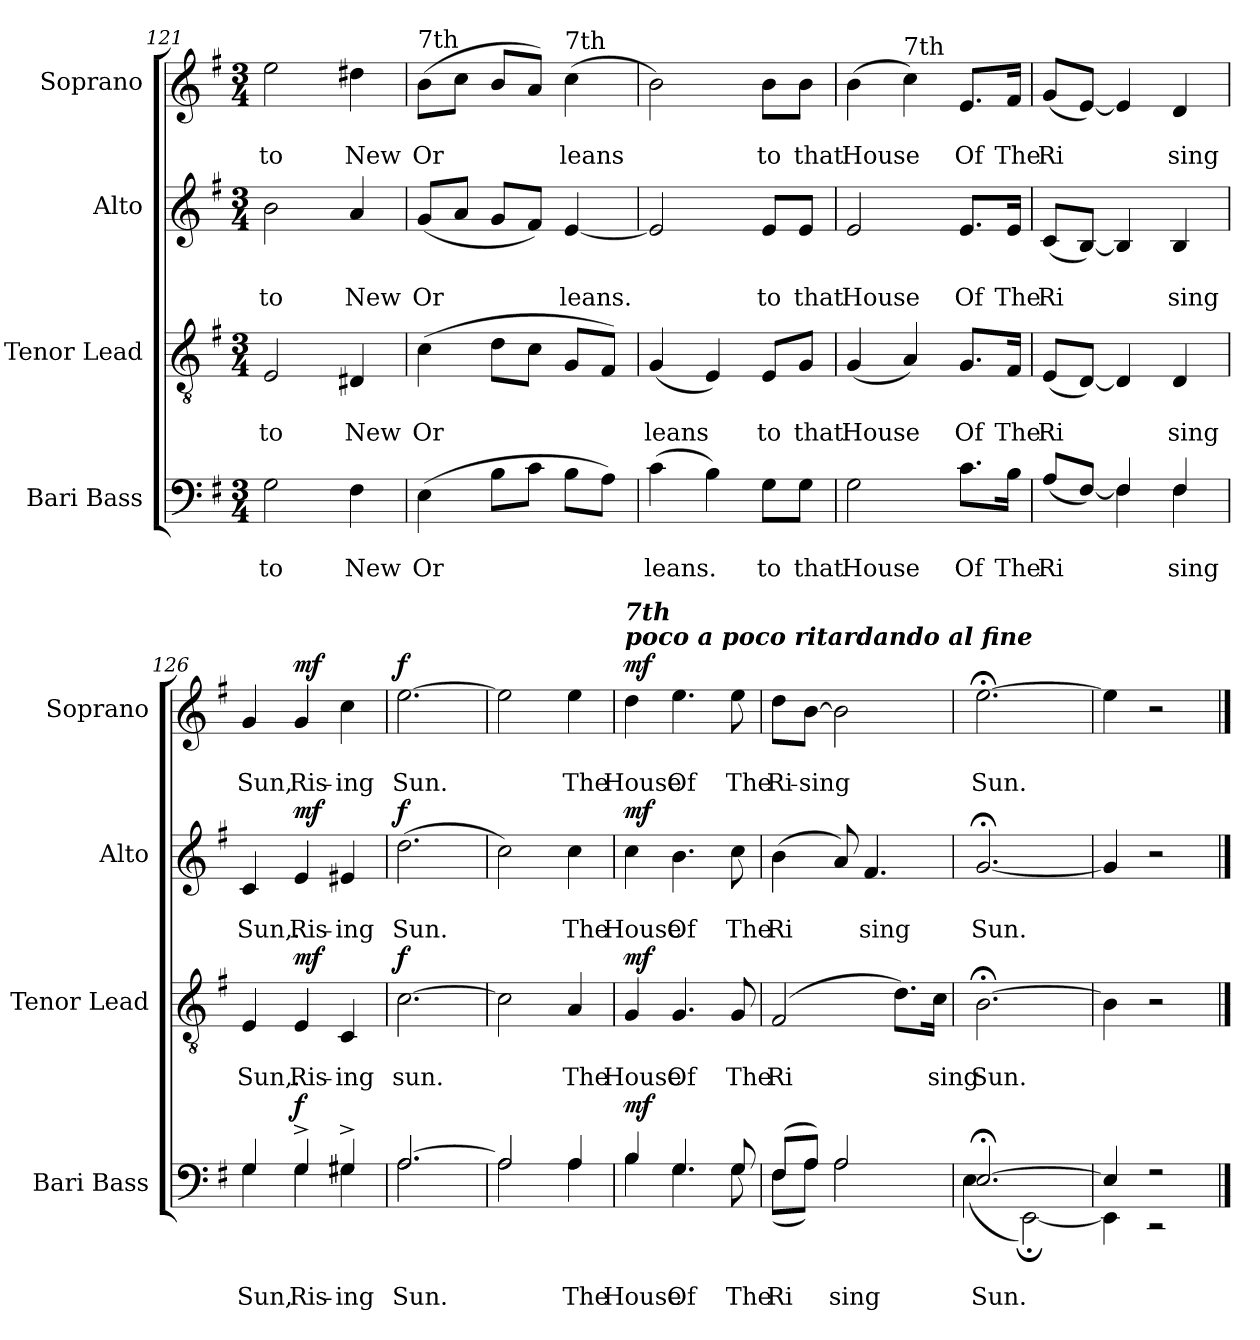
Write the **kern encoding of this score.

**kern	**text	**text	**dynam	**kern	**text	**text	**dynam	**kern	**text	**text	**dynam	**kern	**text	**text	**dynam
*part4	*part4	*part4	*part4	*part3	*part3	*part3	*part3	*part2	*part2	*part2	*part2	*part1	*part1	*part1	*part1
*staff4	*staff4	*staff4	*staff4	*staff3	*staff3	*staff3	*staff3	*staff2	*staff2	*staff2	*staff2	*staff1	*staff1	*staff1	*staff1
*I"Bari Bass	*	*	*	*I"Tenor Lead	*	*	*	*I"Alto	*	*	*	*I"Soprano	*	*	*
*I'Bari Bass	*	*	*	*I'Tenor  Lead	*	*	*	*I'Alto	*	*	*	*I'Soprano	*	*	*
*clefF4	*	*	*	*clefGv2	*	*	*	*clefG2	*	*	*	*clefG2	*	*	*
*k[f#]	*	*	*	*k[f#]	*	*	*	*k[f#]	*	*	*	*k[f#]	*	*	*
*M3/4	*	*	*	*M3/4	*	*	*	*M3/4	*	*	*	*M3/4	*	*	*
=121	=121	=121	=121	=121	=121	=121	=121	=121	=121	=121	=121	=121	=121	=121	=121
2G\	.	to	.	2E/	.	to	.	2b\	.	to	.	2ee\	.	to	.
4F#\	.	New	.	4D#X/	.	New	.	4a/	.	New	.	4dd#X\	.	New	.
=122	=122	=122	=122	=122	=122	=122	=122	=122	=122	=122	=122	=122	=122	=122	=122
!	!	!	!	!	!	!	!	!	!	!	!	!LO:TX:a:t=7th	!	!	!
(>4E\	.	Or	.	(4c\	.	Or	.	(8g/L	.	Or	.	(8b\L	.	Or	.
.	.	.	.	.	.	.	.	8a/J	.	.	.	8cc\J	.	.	.
8B\L	.	.	.	8d\L	.	.	.	8g/L	.	.	.	8b/L	.	.	.
8c\J	.	.	.	8c\J	.	.	.	8f#/J)	.	.	.	8a/J)	.	.	.
!	!	!	!	!	!	!	!	!	!	!	!	!LO:TX:a:t=7th	!	!	!
8B\L	.	.	.	8G/L	.	.	.	[4e/	.	leans.	.	(4cc\	.	leans	.
8A\J)	.	.	.	8F#/J)	.	.	.	.	.	.	.	.	.	.	.
=123	=123	=123	=123	=123	=123	=123	=123	=123	=123	=123	=123	=123	=123	=123	=123
(4c\	.	leans.	.	(4G/	.	leans	.	2e/]	.	.	.	2b\)	.	.	.
4B\)	.	.	.	4E/)	.	.	.	.	.	.	.	.	.	.	.
8G\L	.	to	.	8E/L	.	to	.	8e/L	.	to	.	8b\L	.	to	.
8G\J	.	that	.	8G/J	.	that	.	8e/J	.	that	.	8b\J	.	that	.
=124	=124	=124	=124	=124	=124	=124	=124	=124	=124	=124	=124	=124	=124	=124	=124
2G\	.	House	.	(4G/	.	House	.	2e/	.	-House	.	(4b\	.	House	.
!	!	!	!	!	!	!	!	!	!	!	!	!LO:TX:a:t=7th	!	!	!
.	.	.	.	4A/)	.	.	.	.	.	.	.	4cc\)	.	.	.
8.c\L	.	Of	.	8.G/L	.	Of	.	8.e/L	.	Of	.	8.e/L	.	Of	.
16B\Jk	.	The	.	16F#/Jk	.	The	.	16e/Jk	.	The	.	16f#/Jk	.	The	.
=125	=125	=125	=125	=125	=125	=125	=125	=125	=125	=125	=125	=125	=125	=125	=125
*^	*	*	*	*	*	*	*	*	*	*	*	*	*	*	*
(8A/L	4ryy	.	-Ri	.	(8E/L	.	Ri	.	(8c/L	.	Ri	.	(8g/L	.	-Ri	.
[8F#/J)	.	.	.	.	[8D/J)	.	.	.	[8B/J)	.	.	.	[8e/J)	.	.	.
4F#/]	4F#\	.	.	.	4D/]	.	.	.	4B/]	.	.	.	4e/]	.	.	.
4F#/	4F#\	.	sing	.	4D/	.	sing	.	4B/	.	sing	.	4d/	.	sing	.
=126	=126	=126	=126	=126	=126	=126	=126	=126	=126	=126	=126	=126	=126	=126	=126	=126
4G/	4G\	.	Sun,	.	4E/	.	Sun,.	.	4c/	.	Sun,.	.	4g/	.	Sun,	.
!	!	!	!	!LO:DY:a	!	!	!	!LO:DY:a	!	!	!	!LO:DY:a	!	!	!	!LO:DY:a
4G^/	4G\	.	Ris-	f	4E/	.	Ris-	mf	4e/	.	Ris-	mf	4g/	.	Ris-	mf
4G#X^/	4G#X\	.	-ing	.	4C/	.	-ing	.	4e#X/	.	-ing	.	4cc\	.	-ing	.
!!LO:LB:g=z
=127	=127	=127	=127	=127	=127	=127	=127	=127	=127	=127	=127	=127	=127	=127	=127	=127
!	!	!	!	!	!	!	!	!LO:DY:a	!	!	!	!LO:DY:a	!	!	!	!LO:DY:a
[2.A/	2.A\	.	Sun.	.	[2.c\	.	sun.	f	(2.dd\	.	Sun.	f	[2.ee\	.	Sun.	f
=128	=128	=128	=128	=128	=128	=128	=128	=128	=128	=128	=128	=128	=128	=128	=128	=128
2A/]	2A\	.	.	.	2c\]	.	.	.	2cc\)	.	.	.	2ee\]	.	.	.
4A/	4A\	.	The	.	4A/	.	The	.	4cc\	.	The	.	4ee\	.	The	.
=129	=129	=129	=129	=129	=129	=129	=129	=129	=129	=129	=129	=129	=129	=129	=129	=129
*	*	*	*	*	*	*	*	*	*	*	*	*	*MM60	*	*	*
!	!	!	!	!	!	!	!	!	!	!	!	!	!LO:TX:a:Bi:t=poco a poco ritardando al fine	!	!	!
!	!	!	!	!	!	!	!	!	!	!	!	!	!LO:TX:a:Bi:t=7th	!	!	!
!	!	!	!	!LO:DY:a	!	!	!	!LO:DY:a	!	!	!	!LO:DY:a	!	!	!	!LO:DY:a
4B/	4B\	.	House	mf	4G/	.	House	mf	4cc\	.	House	mf	4dd\	.	House	mf
4.G/	4.G\	.	Of	.	4.G/	.	Of	.	4.b\	.	Of	.	4.ee\	.	Of	.
8G/	8G\	.	The	.	8G/	.	The	.	8cc\	.	The	.	8ee\	.	The	.
=130	=130	=130	=130	=130	=130	=130	=130	=130	=130	=130	=130	=130	=130	=130	=130	=130
(8F#/L	(8F#\L	.	-Ri	.	(2F#/	.	-Ri	.	(4b\	.	-Ri	.	8dd\L	.	Ri-	.
8A/J)	8A\J)	.	.	.	.	.	.	.	.	.	.	.	[8b\J	.	-sing	.
2A/	2A\	.	sing	.	.	.	.	.	8a/)	.	.	.	2b\]	.	.	.
.	.	.	.	.	.	.	.	.	4.f#/	.	sing	.	.	.	.	.
.	.	.	.	.	8.d\L)	.	.	.	.	.	.	.	.	.	.	.
.	.	.	.	.	16c\Jk	.	sing	.	.	.	.	.	.	.	.	.
=131	=131	=131	=131	=131	=131	=131	=131	=131	=131	=131	=131	=131	=131	=131	=131	=131
*	*	*	*	*	*	*	*	*	*	*	*	*	*MM20	*	*	*
[2.E;</	(4E\	.	Sun.	.	[2.B;<\	.	Sun.	.	[2.g;</	.	Sun.	.	[2.ee;<\	.	Sun.	.
.	[2EE;\)	.	.	.	.	.	.	.	.	.	.	.	.	.	.	.
=132	=132	=132	=132	=132	=132	=132	=132	=132	=132	=132	=132	=132	=132	=132	=132	=132
4E/]	4EE\]	.	.	.	4B\]	.	.	.	4g/]	.	.	.	4ee\]	.	.	.
2r	2r	.	.	.	2r	.	.	.	2r	.	.	.	2r	.	.	.
*v	*v	*	*	*	*	*	*	*	*	*	*	*	*	*	*	*
==	==	==	==	==	==	==	==	==	==	==	==	==	==	==	==
*-	*-	*-	*-	*-	*-	*-	*-	*-	*-	*-	*-	*-	*-	*-	*-
